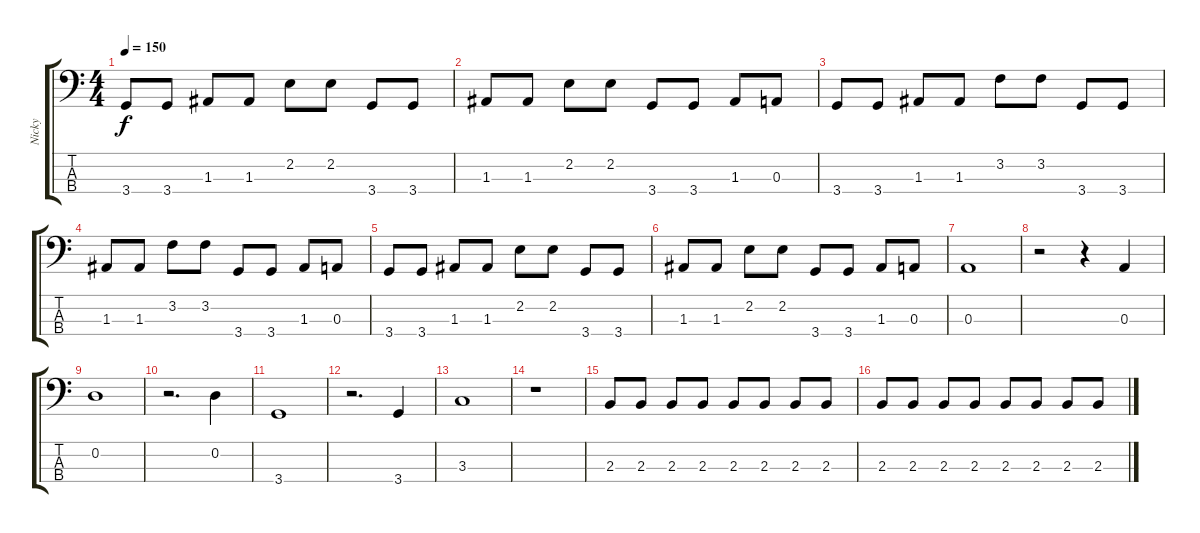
\track ("Nicky" "Nicky") {instrument electricbassfinger}
\staff {score tabs}
\tuning (G2 D2 A1 E1) {hide}
\ts (4 4)
\tempo 150
\clef f4
\ks c
3.4.8{dy f} 3.4.8 1.3.8 1.3.8 2.2.8 2.2.8 3.4.8 3.4.8 |
1.3.8 1.3.8 2.2.8 2.2.8 3.4.8 3.4.8 1.3.8 0.3.8 |
3.4.8 3.4.8 1.3.8 1.3.8 3.2.8 3.2.8 3.4.8 3.4.8 |
1.3.8 1.3.8 3.2.8 3.2.8 3.4.8 3.4.8 1.3.8 0.3.8 |
3.4.8 3.4.8 1.3.8 1.3.8 2.2.8 2.2.8 3.4.8 3.4.8 |
1.3.8 1.3.8 2.2.8 2.2.8 3.4.8 3.4.8 1.3.8 0.3.8 |
0.3.1 |
r.2 r.4 0.3.4 |
0.2.1 |
r.2{d} 0.2.4 |
3.4.1 |
r.2{d} 3.4.4 |
3.3.1 |
r.1 |
2.3.8 2.3.8 2.3.8 2.3.8 2.3.8 2.3.8 2.3.8 2.3.8 |
2.3.8 2.3.8 2.3.8 2.3.8 2.3.8 2.3.8 2.3.8 2.3.8
